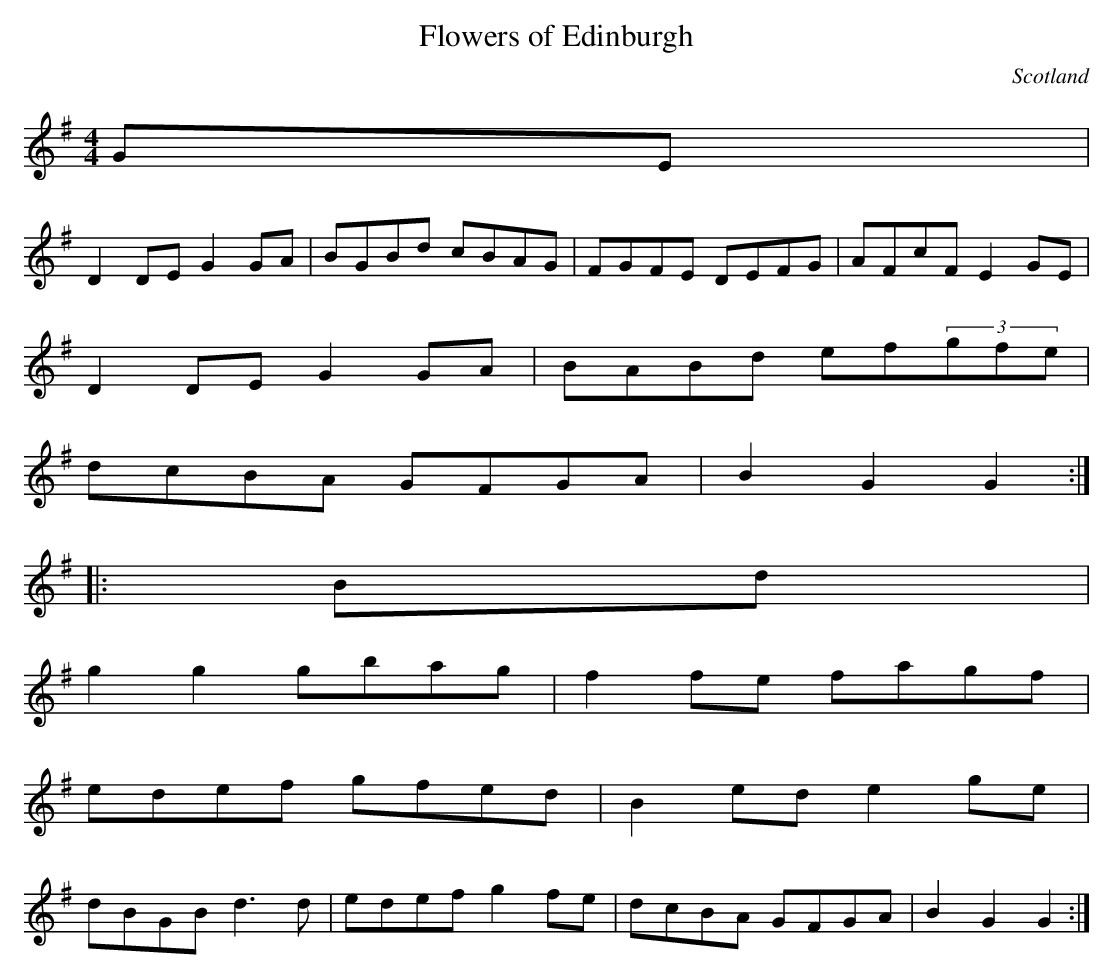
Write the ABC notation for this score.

X:1
T: Flowers of Edinburgh
O:Scotland
O:Ireland
M:4/4
K:G
GE|
D2DE G2GA|BGBd cBAG|FGFE DEFG|AFcF E2GE|
D2DE G2GA|BABd ef(3gfe|
dcBA GFGA|B2G2 G2::
Bd|
g2g2 gbag|f2fe fagf|
edef gfed|B2ed e2ge|
dBGB d3d|edef g2fe|dcBA GFGA|B2G2 G2:|
